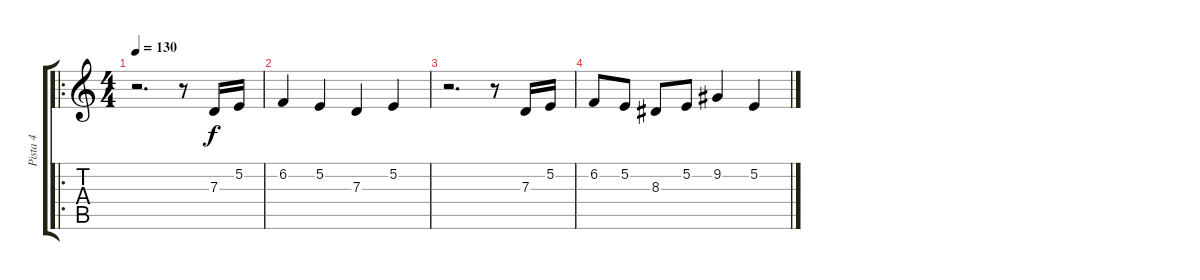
\track ("Pista 4" "Pista 4") {instrument lead5charang}
\staff {score tabs}
\tuning (E4 B3 G3 D3 A2 E2) {hide}
\ro
\ts (4 4)
\tempo 130
\clef g2
\ks c
r.2{d dy f instrument lead5charang} r.8 7.3.16 5.2.16 |
6.2.4 5.2.4 7.3.4 5.2.4 |
r.2{d} r.8 7.3.16 5.2.16 |
6.2.8 5.2.8 8.3.8 5.2.8 9.2.4 5.2.4
